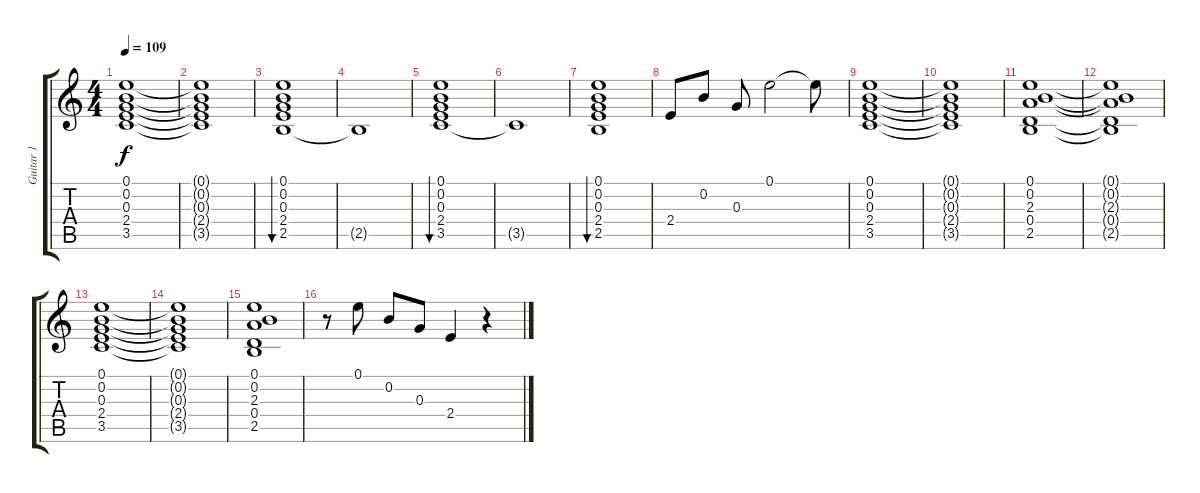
\track ("Guitar 1" "Guitar 1") {instrument acousticguitarsteel}
\staff {score tabs}
\tuning (E4 B3 G3 D3 A2 E2) {hide}
\ts (4 4)
\tempo 109
\clef g2
\ks c
(0.1 0.2 0.3 2.4 3.5).1{dy f} |
(0.1{t} 0.2{t} 0.3{t} 2.4{t} 3.5{t}).1 |
(0.1 0.2 0.3 2.4 2.5).1{bu 240} |
2.5{t}.1 |
(0.1 0.2 0.3 2.4 3.5).1{bu 240} |
3.5{t}.1 |
(0.1 0.2 0.3 2.4 2.5).1{bu 240} |
2.4.8 0.2.8 0.3.8 0.1.2 0.1{t}.8 |
(0.1 0.2 0.3 2.4 3.5).1 |
(0.1{t} 0.2{t} 0.3{t} 2.4{t} 3.5{t}).1 |
(0.1 0.2 2.3 0.4 2.5).1 |
(0.1{t} 0.2{t} 2.3{t} 0.4{t} 2.5{t}).1 |
(0.1 0.2 0.3 2.4 3.5).1 |
(0.1{t} 0.2{t} 0.3{t} 2.4{t} 3.5{t}).1 |
(0.1 0.2 2.3 0.4 2.5).1 |
r.8 0.1.8 0.2.8 0.3.8 2.4.4 r.4
